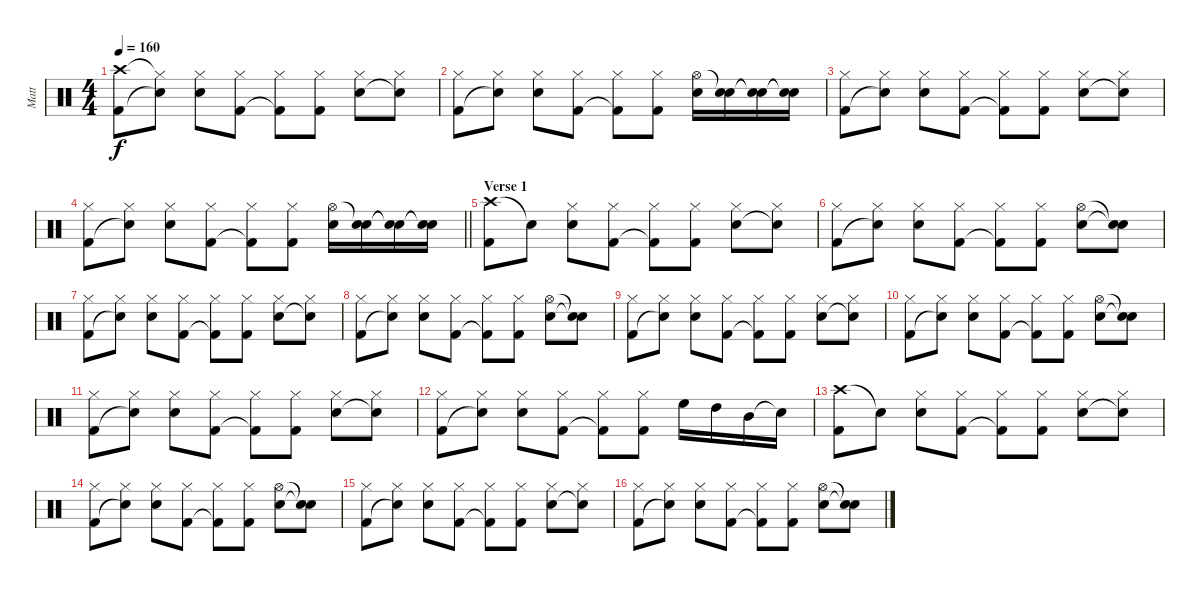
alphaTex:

\track ("Matt" "Matt") {instrument percussion}
\staff {score}
\articulation defaults
\ts (4 4)
\tempo 160
\clef neutral
\ks c
("Crash high (hit)" "Kick (hit) 2").8{dy f} ("Hi-Hat (closed)"{t} "Snare (hit)"{t}).8 ("Hi-Hat (closed)" "Snare (hit) 2").8 ("Hi-Hat (closed)" "Kick (hit) 2").8 ("Hi-Hat (closed)" "Kick (hit) 2"{t}).8 ("Hi-Hat (closed)" "Kick (hit) 2").8 ("Hi-Hat (closed)" "Snare (hit) 2").8 ("Hi-Hat (closed)" "Snare (hit)"{t}).8 |
("Hi-Hat (closed)" "Kick (hit) 2").8 ("Hi-Hat (closed)" "Snare (hit)"{t}).8 ("Hi-Hat (closed)" "Snare (hit) 2").8 ("Hi-Hat (closed)" "Kick (hit) 2").8 ("Hi-Hat (closed)" "Kick (hit) 2"{t}).8 ("Hi-Hat (closed)" "Kick (hit) 2").8 ("Hi-Hat (open)" "Snare (hit) 2").16 ("Snare (hit)"{t} "Snare (hit) 2").16 ("Snare (hit)"{t} "Snare (hit) 2"{t}).16 ("Snare (hit)"{t} "Snare (hit) 2"{t}).16 |
("Hi-Hat (closed)" "Kick (hit) 2").8 ("Hi-Hat (closed)" "Snare (hit)"{t}).8 ("Hi-Hat (closed)" "Snare (hit) 2").8 ("Hi-Hat (closed)" "Kick (hit) 2").8 ("Hi-Hat (closed)" "Kick (hit) 2"{t}).8 ("Hi-Hat (closed)" "Kick (hit) 2").8 ("Hi-Hat (closed)" "Snare (hit) 2").8 ("Hi-Hat (closed)" "Snare (hit)"{t}).8 |
\barLineRight lightlight
("Hi-Hat (closed)" "Kick (hit) 2").8 ("Hi-Hat (closed)" "Snare (hit)"{t}).8 ("Hi-Hat (closed)" "Snare (hit) 2").8 ("Hi-Hat (closed)" "Kick (hit) 2").8 ("Hi-Hat (closed)" "Kick (hit) 2"{t}).8 ("Hi-Hat (closed)" "Kick (hit) 2").8 ("Hi-Hat (open)" "Snare (hit) 2").16 ("Snare (hit)"{t} "Snare (hit) 2").16 ("Snare (hit)"{t} "Snare (hit) 2"{t}).16 ("Snare (hit)"{t} "Snare (hit) 2"{t}).16 |
\section ("" "Verse 1")
("Crash high (hit)" "Kick (hit) 2").8 "Snare (hit)"{t}.8 ("Hi-Hat (closed)" "Snare (hit) 2").8 ("Hi-Hat (closed)" "Kick (hit) 2").8 ("Hi-Hat (closed)" "Kick (hit) 2"{t}).8 ("Hi-Hat (closed)" "Kick (hit) 2").8 ("Hi-Hat (closed)" "Snare (hit) 2").8 ("Hi-Hat (closed)" "Snare (hit)"{t}).8 |
("Hi-Hat (closed)" "Kick (hit) 2").8 ("Hi-Hat (closed)" "Snare (hit)"{t}).8 ("Hi-Hat (closed)" "Snare (hit) 2").8 ("Hi-Hat (closed)" "Kick (hit) 2").8 ("Hi-Hat (closed)" "Kick (hit) 2"{t}).8 ("Hi-Hat (closed)" "Kick (hit) 2").8 ("Hi-Hat (open)" "Snare (hit) 2").8 ("Snare (hit)"{t} "Snare (hit)"{t}).8 |
("Hi-Hat (closed)" "Kick (hit) 2").8 ("Hi-Hat (closed)" "Snare (hit)"{t}).8 ("Hi-Hat (closed)" "Snare (hit) 2").8 ("Hi-Hat (closed)" "Kick (hit) 2").8 ("Hi-Hat (closed)" "Kick (hit) 2"{t}).8 ("Hi-Hat (closed)" "Kick (hit) 2").8 ("Hi-Hat (closed)" "Snare (hit) 2").8 ("Hi-Hat (closed)" "Snare (hit)"{t}).8 |
("Hi-Hat (closed)" "Kick (hit) 2").8 ("Hi-Hat (closed)" "Snare (hit)"{t}).8 ("Hi-Hat (closed)" "Snare (hit) 2").8 ("Hi-Hat (closed)" "Kick (hit) 2").8 ("Hi-Hat (closed)" "Kick (hit) 2"{t}).8 ("Hi-Hat (closed)" "Kick (hit) 2").8 ("Hi-Hat (open)" "Snare (hit) 2").8 ("Snare (hit)"{t} "Snare (hit)"{t}).8 |
("Hi-Hat (closed)" "Kick (hit) 2").8 ("Hi-Hat (closed)" "Snare (hit)"{t}).8 ("Hi-Hat (closed)" "Snare (hit) 2").8 ("Hi-Hat (closed)" "Kick (hit) 2").8 ("Hi-Hat (closed)" "Kick (hit) 2"{t}).8 ("Hi-Hat (closed)" "Kick (hit) 2").8 ("Hi-Hat (closed)" "Snare (hit) 2").8 ("Hi-Hat (closed)" "Snare (hit)"{t}).8 |
("Hi-Hat (closed)" "Kick (hit) 2").8 ("Hi-Hat (closed)" "Snare (hit)"{t}).8 ("Hi-Hat (closed)" "Snare (hit) 2").8 ("Hi-Hat (closed)" "Kick (hit) 2").8 ("Hi-Hat (closed)" "Kick (hit) 2"{t}).8 ("Hi-Hat (closed)" "Kick (hit) 2").8 ("Hi-Hat (open)" "Snare (hit) 2").8 ("Snare (hit)"{t} "Snare (hit)"{t}).8 |
("Hi-Hat (closed)" "Kick (hit) 2").8 ("Hi-Hat (closed)" "Snare (hit)"{t}).8 ("Hi-Hat (closed)" "Snare (hit) 2").8 ("Hi-Hat (closed)" "Kick (hit) 2").8 ("Hi-Hat (closed)" "Kick (hit) 2"{t}).8 ("Hi-Hat (closed)" "Kick (hit) 2").8 ("Hi-Hat (closed)" "Snare (hit) 2").8 ("Hi-Hat (closed)" "Snare (hit)"{t}).8 |
("Hi-Hat (closed)" "Kick (hit) 2").8 ("Hi-Hat (closed)" "Snare (hit)"{t}).8 ("Hi-Hat (closed)" "Snare (hit) 2").8 ("Hi-Hat (closed)" "Kick (hit) 2").8 ("Hi-Hat (closed)" "Kick (hit) 2"{t}).8 ("Hi-Hat (closed)" "Kick (hit) 2").8 "High Floor Tom (hit)".16 "High Tom (hit)".16 "Mid Tom (hit)".16 "Snare (hit)"{t}.16 |
("Crash high (hit)" "Kick (hit) 2").8 "Snare (hit)"{t}.8 ("Hi-Hat (closed)" "Snare (hit) 2").8 ("Hi-Hat (closed)" "Kick (hit) 2").8 ("Hi-Hat (closed)" "Kick (hit) 2"{t}).8 ("Hi-Hat (closed)" "Kick (hit) 2").8 ("Hi-Hat (closed)" "Snare (hit) 2").8 ("Hi-Hat (closed)" "Snare (hit)"{t}).8 |
("Hi-Hat (closed)" "Kick (hit) 2").8 ("Hi-Hat (closed)" "Snare (hit)"{t}).8 ("Hi-Hat (closed)" "Snare (hit) 2").8 ("Hi-Hat (closed)" "Kick (hit) 2").8 ("Hi-Hat (closed)" "Kick (hit) 2"{t}).8 ("Hi-Hat (closed)" "Kick (hit) 2").8 ("Hi-Hat (open)" "Snare (hit) 2").8 ("Snare (hit)"{t} "Snare (hit)"{t}).8 |
("Hi-Hat (closed)" "Kick (hit) 2").8 ("Hi-Hat (closed)" "Snare (hit)"{t}).8 ("Hi-Hat (closed)" "Snare (hit) 2").8 ("Hi-Hat (closed)" "Kick (hit) 2").8 ("Hi-Hat (closed)" "Kick (hit) 2"{t}).8 ("Hi-Hat (closed)" "Kick (hit) 2").8 ("Hi-Hat (closed)" "Snare (hit) 2").8 ("Hi-Hat (closed)" "Snare (hit)"{t}).8 |
("Hi-Hat (closed)" "Kick (hit) 2").8 ("Hi-Hat (closed)" "Snare (hit)"{t}).8 ("Hi-Hat (closed)" "Snare (hit) 2").8 ("Hi-Hat (closed)" "Kick (hit) 2").8 ("Hi-Hat (closed)" "Kick (hit) 2"{t}).8 ("Hi-Hat (closed)" "Kick (hit) 2").8 ("Hi-Hat (open)" "Snare (hit) 2").8 ("Snare (hit)"{t} "Snare (hit)"{t}).8
